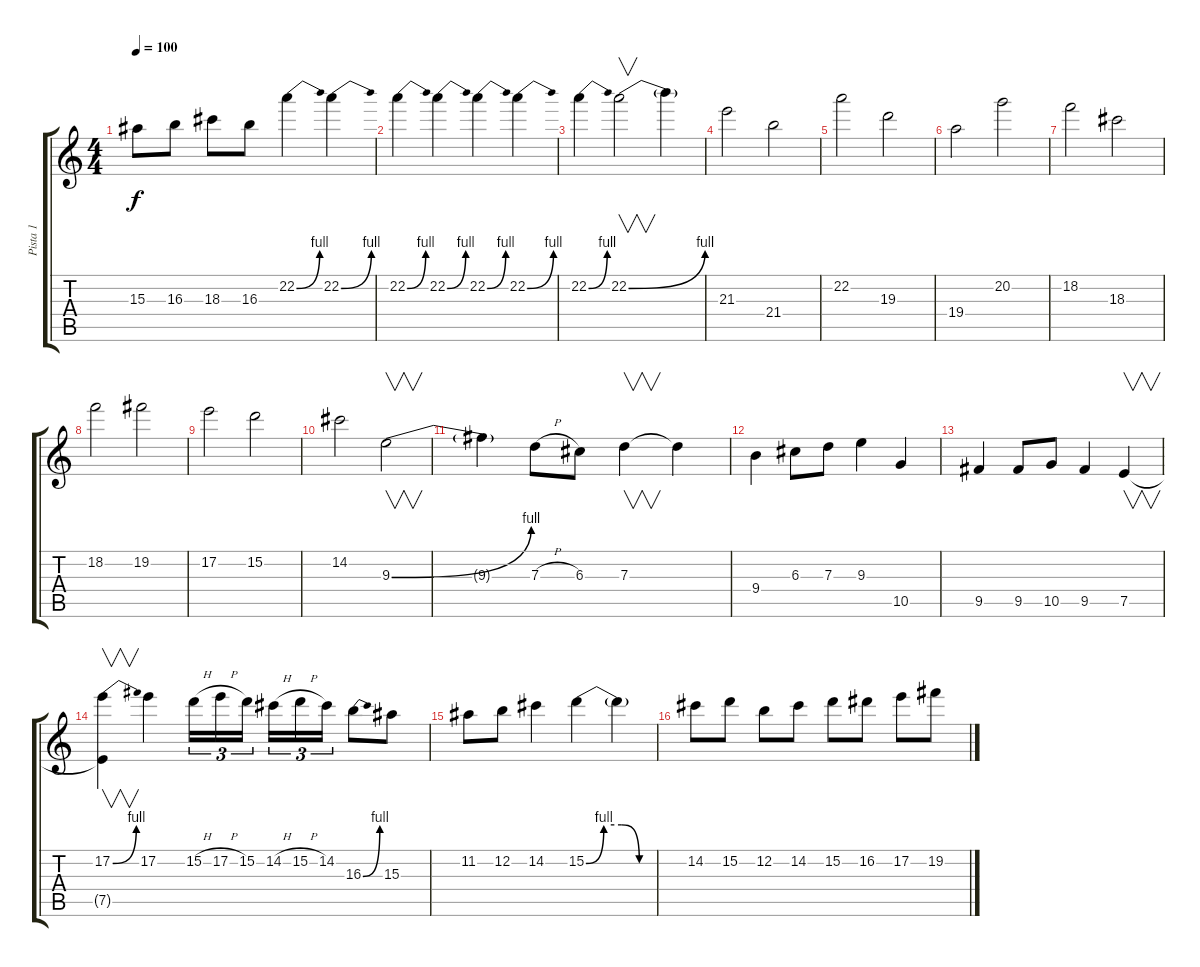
\track ("Pista 1" "Pista 1") {instrument distortionguitar}
\staff {score tabs}
\tuning (E4 B3 G3 D3 A2 E2) {hide}
\ts (4 4)
\tempo 100
\clef g2
\ks c
15.3.8{dy f} 16.3.8 18.3.8 16.3.8 22.2{be (bend 0 0 60 4)}.4 22.2{be (bend 0 0 60 4)}.4 |
22.2{be (bend 0 0 60 4)}.4 22.2{be (bend 0 0 60 4)}.4 22.2{be (bend 0 0 60 4)}.4 22.2{be (bend 0 0 60 4)}.4 |
22.2{be (bend 0 0 60 4)}.4 22.2{be (bend 0 0 60 4)}.2{v} 22.2{t}.4 |
21.3.2 21.4.2 |
22.2.2 19.3.2 |
19.4.2 20.2.2 |
18.2.2 18.3.2 |
18.2.2 19.2.2 |
17.2.2 15.2.2 |
14.2.2 9.3{be (bend 0 0 60 4)}.2{v} |
9.3{t}.4 7.3{h}.8 6.3.8 7.3.4{v} 7.3{t}.4 |
9.4.4 6.3.8 7.3.8 9.3.4 10.5.4 |
9.5.4 9.5.8 10.5.8 9.5.4 7.5.4{v} |
(17.2{be (bend 0 0 60 4)} 7.5{t}).4{v} 17.2.4 15.2{h}.16{tu (3 2)} 17.2{h}.16{tu (3 2)} 15.2.16{tu (3 2)} 14.2{h}.16{tu (3 2)} 15.2{h}.16{tu (3 2)} 14.2.16{tu (3 2)} 16.3{be (bend 0 0 60 4)}.8 15.3.8 |
11.2.8 12.2.8 14.2.4 15.2{be (custom 0 0 15 4 30 4 45 0 60 0)}.4 15.2{t}.4 |
14.2.8 15.2.8 12.2.8 14.2.8 15.2.8 16.2.8 17.2.8 19.2.8
